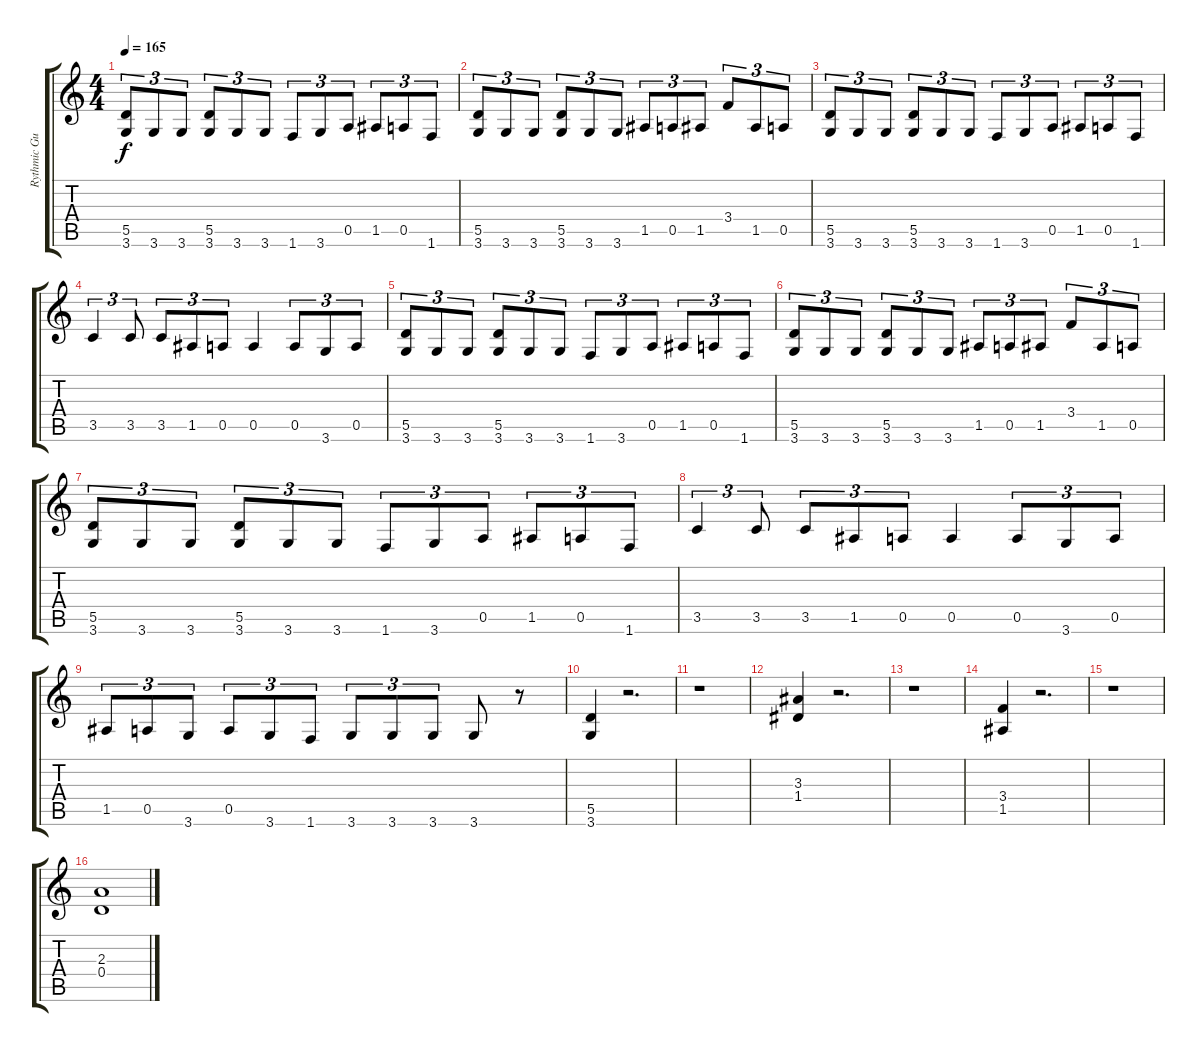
\track ("Rythmic Guitar" "Rythmic Gu") {instrument overdrivenguitar}
\staff {score tabs}
\tuning (E4 B3 G3 D3 A2 E2) {hide}
\ts (4 4)
\tempo 165
\clef g2
\ks c
(5.5 3.6).8{tu (3 2) dy f} 3.6.8{tu (3 2)} 3.6.8{tu (3 2)} (5.5 3.6).8{tu (3 2)} 3.6.8{tu (3 2)} 3.6.8{tu (3 2)} 1.6.8{tu (3 2)} 3.6.8{tu (3 2)} 0.5.8{tu (3 2)} 1.5.8{tu (3 2)} 0.5.8{tu (3 2)} 1.6.8{tu (3 2)} |
(5.5 3.6).8{tu (3 2)} 3.6.8{tu (3 2)} 3.6.8{tu (3 2)} (5.5 3.6).8{tu (3 2)} 3.6.8{tu (3 2)} 3.6.8{tu (3 2)} 1.5.8{tu (3 2)} 0.5.8{tu (3 2)} 1.5.8{tu (3 2)} 3.4.8{tu (3 2)} 1.5.8{tu (3 2)} 0.5.8{tu (3 2)} |
(5.5 3.6).8{tu (3 2)} 3.6.8{tu (3 2)} 3.6.8{tu (3 2)} (5.5 3.6).8{tu (3 2)} 3.6.8{tu (3 2)} 3.6.8{tu (3 2)} 1.6.8{tu (3 2)} 3.6.8{tu (3 2)} 0.5.8{tu (3 2)} 1.5.8{tu (3 2)} 0.5.8{tu (3 2)} 1.6.8{tu (3 2)} |
3.5.4{tu (3 2)} 3.5.8{tu (3 2)} 3.5.8{tu (3 2)} 1.5.8{tu (3 2)} 0.5.8{tu (3 2)} 0.5.4 0.5.8{tu (3 2)} 3.6.8{tu (3 2)} 0.5.8{tu (3 2)} |
(5.5 3.6).8{tu (3 2)} 3.6.8{tu (3 2)} 3.6.8{tu (3 2)} (5.5 3.6).8{tu (3 2)} 3.6.8{tu (3 2)} 3.6.8{tu (3 2)} 1.6.8{tu (3 2)} 3.6.8{tu (3 2)} 0.5.8{tu (3 2)} 1.5.8{tu (3 2)} 0.5.8{tu (3 2)} 1.6.8{tu (3 2)} |
(5.5 3.6).8{tu (3 2)} 3.6.8{tu (3 2)} 3.6.8{tu (3 2)} (5.5 3.6).8{tu (3 2)} 3.6.8{tu (3 2)} 3.6.8{tu (3 2)} 1.5.8{tu (3 2)} 0.5.8{tu (3 2)} 1.5.8{tu (3 2)} 3.4.8{tu (3 2)} 1.5.8{tu (3 2)} 0.5.8{tu (3 2)} |
(5.5 3.6).8{tu (3 2)} 3.6.8{tu (3 2)} 3.6.8{tu (3 2)} (5.5 3.6).8{tu (3 2)} 3.6.8{tu (3 2)} 3.6.8{tu (3 2)} 1.6.8{tu (3 2)} 3.6.8{tu (3 2)} 0.5.8{tu (3 2)} 1.5.8{tu (3 2)} 0.5.8{tu (3 2)} 1.6.8{tu (3 2)} |
3.5.4{tu (3 2)} 3.5.8{tu (3 2)} 3.5.8{tu (3 2)} 1.5.8{tu (3 2)} 0.5.8{tu (3 2)} 0.5.4 0.5.8{tu (3 2)} 3.6.8{tu (3 2)} 0.5.8{tu (3 2)} |
1.5.8{tu (3 2)} 0.5.8{tu (3 2)} 3.6.8{tu (3 2)} 0.5.8{tu (3 2)} 3.6.8{tu (3 2)} 1.6.8{tu (3 2)} 3.6.8{tu (3 2)} 3.6.8{tu (3 2)} 3.6.8{tu (3 2)} 3.6.8 r.8 |
(5.5 3.6).4 r.2{d} |
r.1 |
(3.3 1.4).4 r.2{d} |
r.1 |
(3.4 1.5).4 r.2{d} |
r.1 |
(2.3 0.4).1
